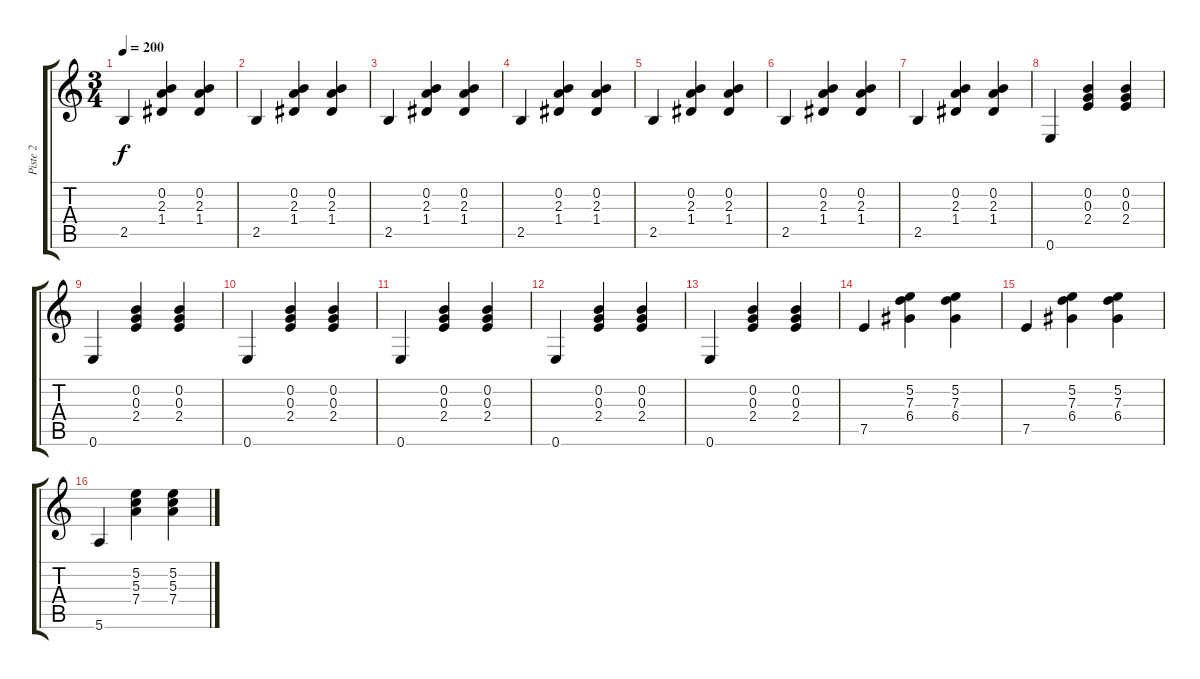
\track ("Piste 2" "Piste 2") {instrument acousticguitarnylon}
\staff {score tabs}
\tuning (E4 B3 G3 D3 A2 E2) {hide}
\ts (3 4)
\tempo 200
\clef g2
\ks c
2.5.4{dy f} (0.2 2.3 1.4).4 (0.2 2.3 1.4).4 |
2.5.4 (0.2 2.3 1.4).4 (0.2 2.3 1.4).4 |
2.5.4 (0.2 2.3 1.4).4 (0.2 2.3 1.4).4 |
2.5.4 (0.2 2.3 1.4).4 (0.2 2.3 1.4).4 |
2.5.4 (0.2 2.3 1.4).4 (0.2 2.3 1.4).4 |
2.5.4 (0.2 2.3 1.4).4 (0.2 2.3 1.4).4 |
2.5.4 (0.2 2.3 1.4).4 (0.2 2.3 1.4).4 |
0.6.4 (0.2 0.3 2.4).4 (0.2 0.3 2.4).4 |
0.6.4 (0.2 0.3 2.4).4 (0.2 0.3 2.4).4 |
0.6.4 (0.2 0.3 2.4).4 (0.2 0.3 2.4).4 |
0.6.4 (0.2 0.3 2.4).4 (0.2 0.3 2.4).4 |
0.6.4 (0.2 0.3 2.4).4 (0.2 0.3 2.4).4 |
0.6.4 (0.2 0.3 2.4).4 (0.2 0.3 2.4).4 |
7.5.4 (5.2 7.3 6.4).4 (5.2 7.3 6.4).4 |
7.5.4 (5.2 7.3 6.4).4 (5.2 7.3 6.4).4 |
5.6.4 (5.2 5.3 7.4).4 (5.2 5.3 7.4).4
